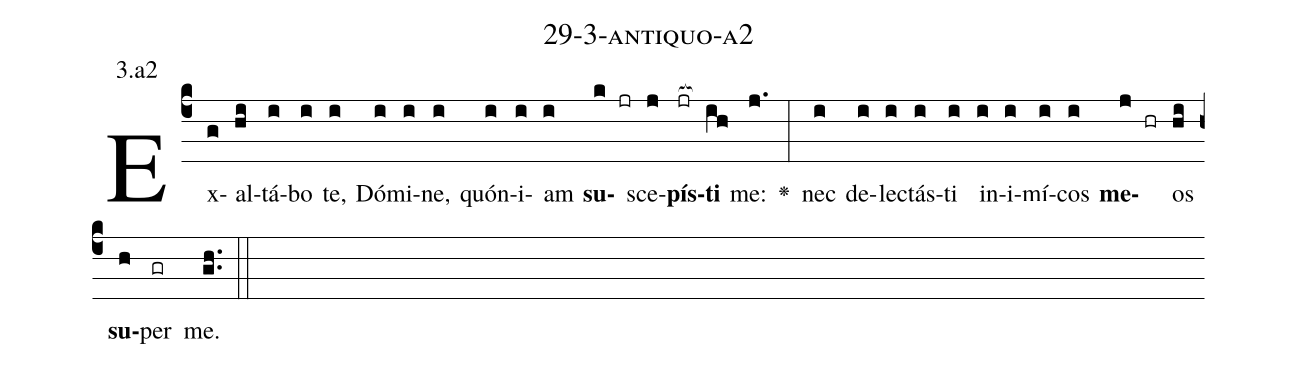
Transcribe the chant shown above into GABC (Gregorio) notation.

name: 29-3-antiquo-a2;
annotation: 3.a2;
%%
(c4)Ex(g)al(hi)tá(i)bo(i) te,(i) Dó(i)mi(i)ne,(i) quón(i)i(i)am(i) <b>su</b>(k jr)sce(j)<b>pís</b>(jr[ocb:1{])<b>ti</b>(ih[ocb:0}]) me:(j.) <v>\greheightstar</v>(:) nec(i) de(i)lec(i)tás(i)ti(i) in(i)i(i)mí(i)cos(i) <b>me</b>(j hr)os(hi) <b>su</b>(h)per(gr) me.(gh..) (::)


%E(i) u(i) o(j) u(hi) a(h) e.(gh..) (::)
